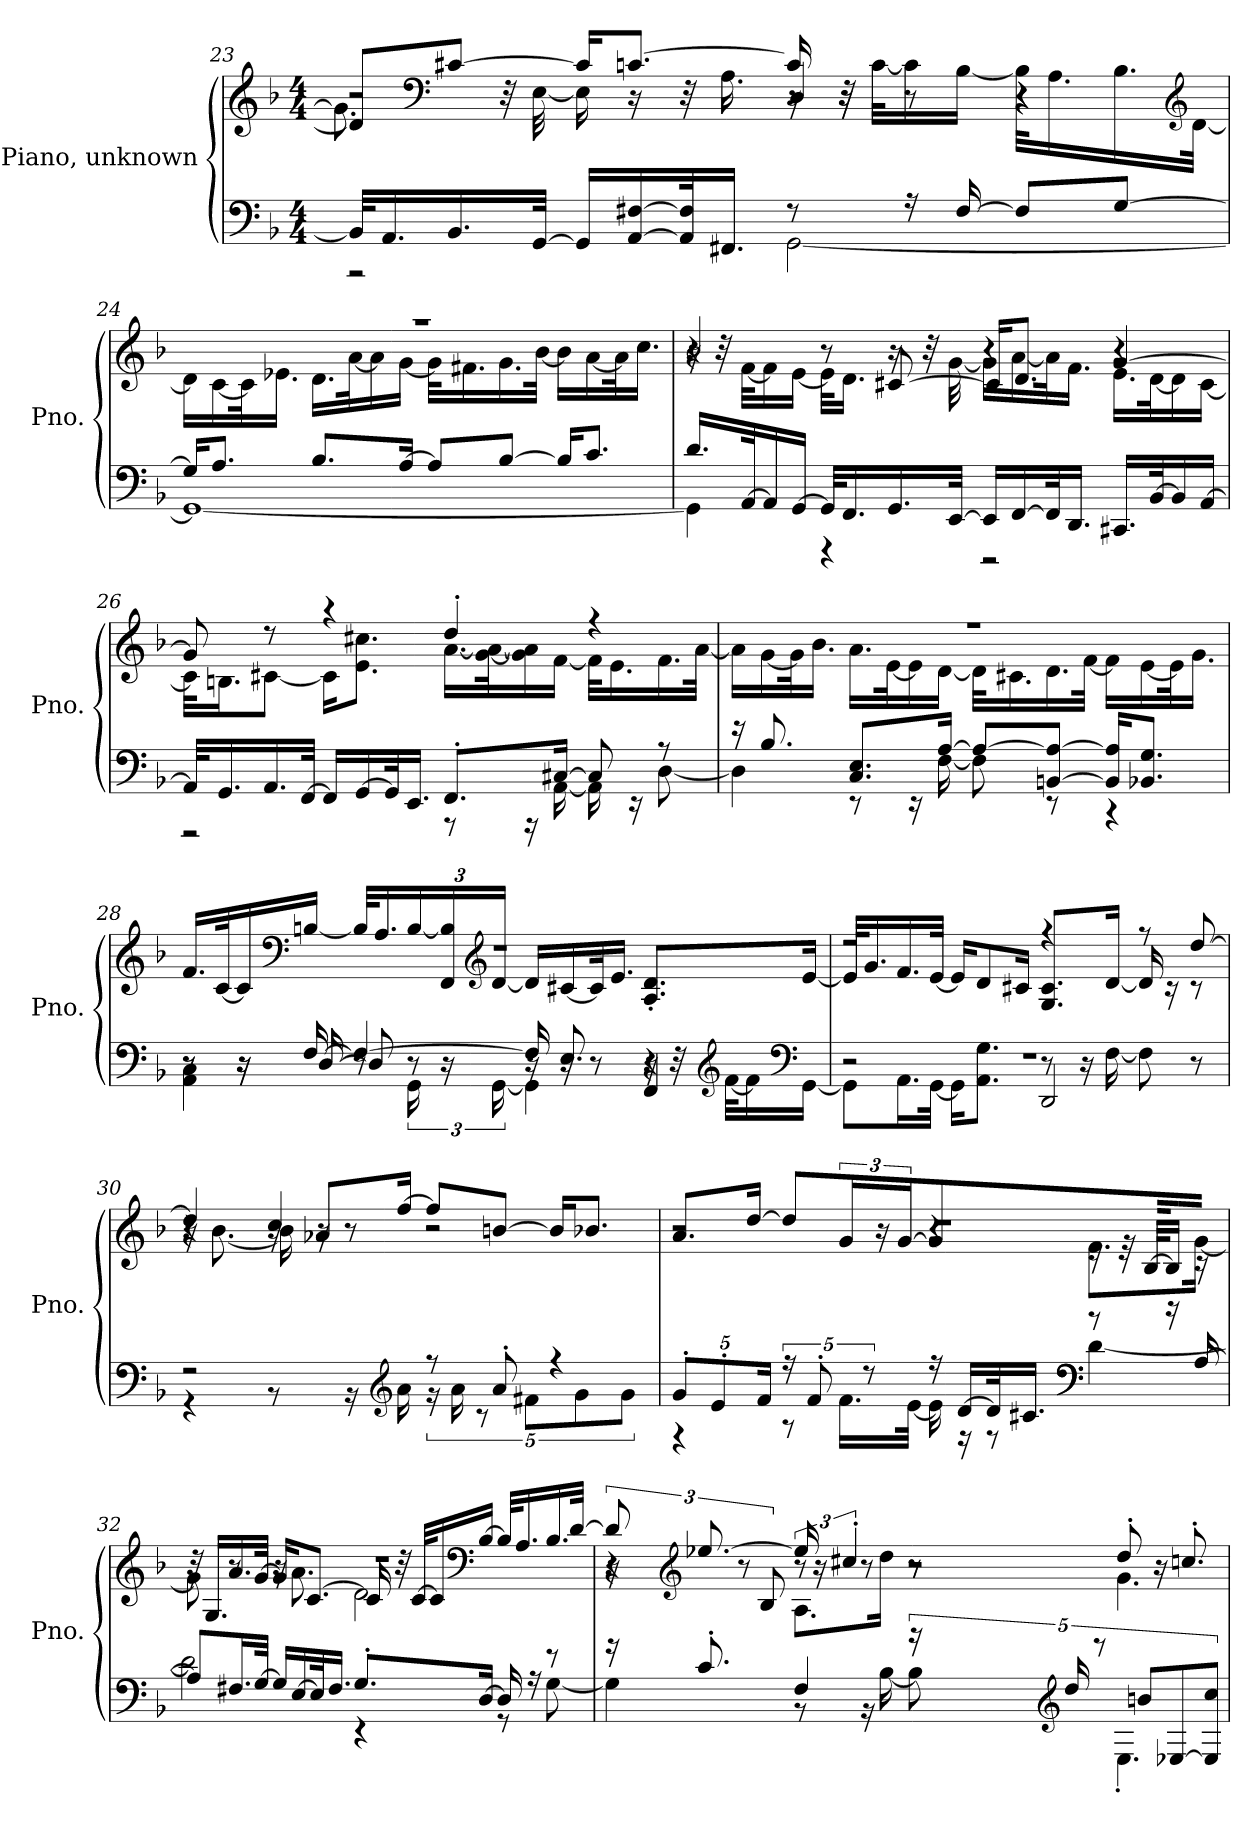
**kern	**kern
*part1	*part1
*staff2	*staff1
*I"Piano, unknown	*
*I'Pno.	*
!!LO:LB:g=z
*clefF4	*clefG2
*k[b-]	*k[b-]
*M4/4	*M4/4
=23	=23
*^	*^
*	*	*	*^
32BB-/KLL]	2r	8d/L]	8.g\]	2r
16.AA/	.	.	.	.
*	*	*clefF4	*	*
16.BB-/	.	[8c#X/J	.	.
.	.	.	32r	.
[32GG/JJk	.	.	[32E\	.
16GG/LL]	.	16c#/KL]	16E\]	.
[16AA/ [16F#X/	.	[8.cn/J	16r	.
32AA/] 32F#/]K	.	.	32r	.
16.FF#X/JJ	.	.	16.A\	.
8r	[2GG\	16c/]	16r	4D/
.	.	16r	32r	.
.	.	.	[32c\KLL	.
16r	.	8r	16c\]	.
[16F#/	.	.	[16B-\JJ	.
8F#/L]	.	4r	32B-\KLL]	4r
.	.	.	16.A\	.
[8G/J	.	.	16.B-\	.
*	*	*clefG2	*	*
.	.	.	[32d\JJk	.
*	*	*	*v	*v
!!LO:LB:g=z
=24	=24	=24	=24
16G/KL]	1GG_	1r	16d\LL]
8.A/J	.	.	[16c\
.	.	.	32c\K]
.	.	.	16.e-X\JJ
8.B-/L	.	.	16.d\LL
.	.	.	[32a\K
.	.	.	16a\]
[16A/Jk	.	.	[16g\JJ
8A/L]	.	.	32g\KLL]
.	.	.	16.f#X\
[8B-/J	.	.	16.g\
.	.	.	[32b-\JJk
16B-/KL]	.	.	16b-\LL]
8.c/J	.	.	[16a\
.	.	.	32a\K]
.	.	.	16.cc\JJ
!!LO:LB:g=z
=25	=25	=25	=25
*	*	*	*^
16.d/LL	4GG\]	2b-/	16r	4r
.	.	.	32r	.
[32AA/K	.	.	[32f\KLL	.
16AA/]	.	.	16f\]	.
[16GG/JJ	.	.	[16e\JJ	.
32GG/KLL]	4r	.	32e\KLL]	8r
16.FF/	.	.	16.d\JJ	.
16.GG/	.	.	16r	[8c#X/
.	.	.	32r	.
[32EE/JJk	.	.	[32g\	.
16EE/LL]	2r	4r	16g\LL]	16c#/KL]
[16FF/	.	.	[16a\	8.d/J
32FF/K]	.	.	32a\K]	.
16.DD/JJ	.	.	16.f\JJ	.
16.CC#X/LL	.	[4g/	16.e\LL	4r
[32BB-/K	.	.	[32d\K	.
16BB-/]	.	.	16d\]	.
[16AA/JJ	.	.	[16c#\JJ	.
*	*	*	*v	*v
!!LO:LB:g=z
=26	=26	=26	=26
32AA/KLL]	2r	8g/]	32c#\KLL]
16.GG/	.	.	16.Bn\J
16.AA/	.	8r	[8c#X\J
[32FF/JJk	.	.	.
16FF/LL]	.	4r	16c#\KL]
[16GG/	.	.	8.e\ 8.cc#X\J
32GG/K]	.	.	.
16.EE/JJ	.	.	.
8.FF'/L	8r	4dd'/	[16.a\LL
.	.	.	[32g\ 32a\_K
.	16r	.	16g\] 16a\]
[16C#X/Jk	[16AA\	.	[16f\JJ
8C#/]	16AA\]	4r	32f\KLL]
.	.	.	16.e\
.	16r	.	.
8r	[8D\	.	16.f\
.	.	.	[32a\JJk
!!LO:LB:g=z	!!
=27	=27	=27	=27
16r	4D\]	1r	16a\LL]
8.B-/	.	.	[16g\
.	.	.	32g\K]
.	.	.	16.b-\JJ
8.C/ 8.E/L	8r	.	16.a\LL
.	.	.	[32e\K
.	16r	.	16e\]
[16A/Jk	[16F\	.	[16d\JJ
8A/L_	8F\]	.	32d\KLL]
.	.	.	16.c#X\
[8BBn/ 8A/_J	8r	.	16.d\
.	.	.	[32f\JJk
16BB/] 16A/]KL	4r	.	16f\LL]
8.BB-X/ 8.G/J	.	.	[16e\
.	.	.	32e\K]
.	.	.	16.g\JJ
!!LO:PB:g=z	!!
=28	=28	=28	=28
*	*^	*	*
8r	4AA\ 4C\	8r	1r	16.f/LL
.	.	.	.	[32c/K
16r	.	16r	.	16c/]
*	*	*	*clefF4	*
[16F/	.	[16D/	.	[16Bn/JJ
4F/_	8r	8D/]	.	32B/KLL]
.	.	.	.	16.A/
*	*	*	*	*Xbrackettup
.	24GG\	8r	.	[24B/
.	24r	.	.	24FF/ 24B/]
*	*	*	*clefG2	*
.	[24GG\	.	.	[24d/JJ
16F/]	4GG\]	16r	.	16d/LL]
16r	.	8.E/	.	[16c#X/
8r	.	.	.	32c#/K]
.	.	.	.	16.e/JJ
4r	16r	4FF/	.	8.A/' 8.d/'L
.	32r	.	.	.
*clefG2	*	*	*	*
.	[32f\KLL	.	.	.
.	16f\]	.	.	.
*clefF4	*	*	*	*
.	[16GG\JJ	.	.	[16e/Jk
!!LO:LB:g=z	!!
=29	=29	=29	=29	=29
1r	8GG\L]	2r	2r	32e/KLL]
.	.	.	.	16.g/
.	16.AA\L	.	.	16.f/
.	[32GG\JJk	.	.	[32e/JJk
.	16GG\KL]	.	.	16e/KL]
.	8.AA\ 8.G\J	.	.	8d/
.	.	.	.	16c#X/Jk
.	8r	2DD/	4r	8.G/ 8.c#/L
.	16r	.	.	.
.	[16F\	.	.	[16d/Jk
.	8F\]	.	8r	16d/]
.	.	.	.	16r
.	8r	.	[8dd/	8r
*	*v	*v	*	*
=30	=30	=30	=30
*	*	*	*^
2r	4r	4dd/]	16r	4r
.	.	.	[8.b-\	.
.	8r	4cc/	16b-\]	16r
.	.	.	16r	8a-X/L
.	16r	.	8r	.
*clefG2	*	*	*	*
.	16a\	.	.	[16ff/Jk
8r	20r	2r	2r	8ff/L]
.	20a\	.	.	.
.	10r	.	.	.
8a'/	.	.	.	[8bn/J
.	10f#X\L	.	.	.
4r	.	.	.	16b/KL]
.	10g\	.	.	.
.	.	.	.	8.b-X/J
.	10g\J	.	.	.
!!LO:LB:g=z	!!	!!
=31	=31	=31	=31	=31
10g'/L	4r	1r	2r	8.a/L
10e'/	.	.	.	.
.	.	.	.	[16dd/Jk
20f/Jk	.	.	.	.
20r	8r	.	.	8dd/L]
10f'/	.	.	.	.
*	*	*	*	*brackettup
.	16.f\LL	.	.	24g/Jk
10r	.	.	.	.
.	.	.	.	24r
.	.	.	.	[24g/
.	[32e\JJk	.	.	.
16r	16e\]	.	4r	4g/]
[16d/LL	16r	.	.	.
32d/K]	8r	.	.	.
16.c#X/JJ	.	.	.	.
*clefF4	*	*	*	*
8r	[4d\	.	8.f\L	16r
.	.	.	.	32r
.	.	.	.	[32B-/KLL
16r	.	.	.	16B-/JJ]
[16A/	.	.	[16g\Jk	16r
!!LO:LB:g=z	!!	!!
=32	=32	=32	=32	=32
8A/L]	2d\]	1r	8g\]	32r
.	.	.	.	16.G/LL
16.F#X/L	.	.	8r	16.a/
[32G/JJk	.	.	.	[32g/JJk
16G/LL]	.	.	16r	16g/KL]
[16E/	.	.	8.a\	[8.c/J
32E/K]	.	.	.	.
16.F#/JJ	.	.	.	.
8.G'/L	4r	.	2d\	16c/]
.	.	.	.	32r
.	.	.	.	[32c/KLL
.	.	.	.	16c/]
*	*	*clefF4	*	*
[16D/Jk	.	.	.	[16B-/JJ
16D/]	8r	.	.	32B-/KLL]
.	.	.	.	16.A/
16r	.	.	.	.
8r	[8G\	.	.	16.B-/
.	.	.	.	[32d/JJk
!!LO:LB:g=z	!!	!!
=33	=33	=33	=33	=33
16r	4G\]	16r	4r	12d/]
*	*	*clefG2	*	*
8.c'/	.	[8.ee-X/	.	.
.	.	.	.	12r
.	.	.	.	12B-/
4F/	8r	16ee-/]	8.A\L	12r
.	.	16r	.	.
.	.	.	.	6cc#X'/
.	16r	8r	.	.
.	[16B-\	.	16dd\Jk	.
20r	8B-\]	2r	8r	8r
*clefG2	*	*	*	*
20dd/	.	.	.	.
10r	.	.	.	.
.	4.E'\	.	4.g\	8dd'/
10bn/L	.	.	.	.
.	.	.	.	16r
[10E-X/	.	.	.	.
.	.	.	.	8.ccn'/
10E-/] 10cc/J	.	.	.	.
*v	*v	*	*	*
*	*v	*v	*v
=	=
*-	*-
